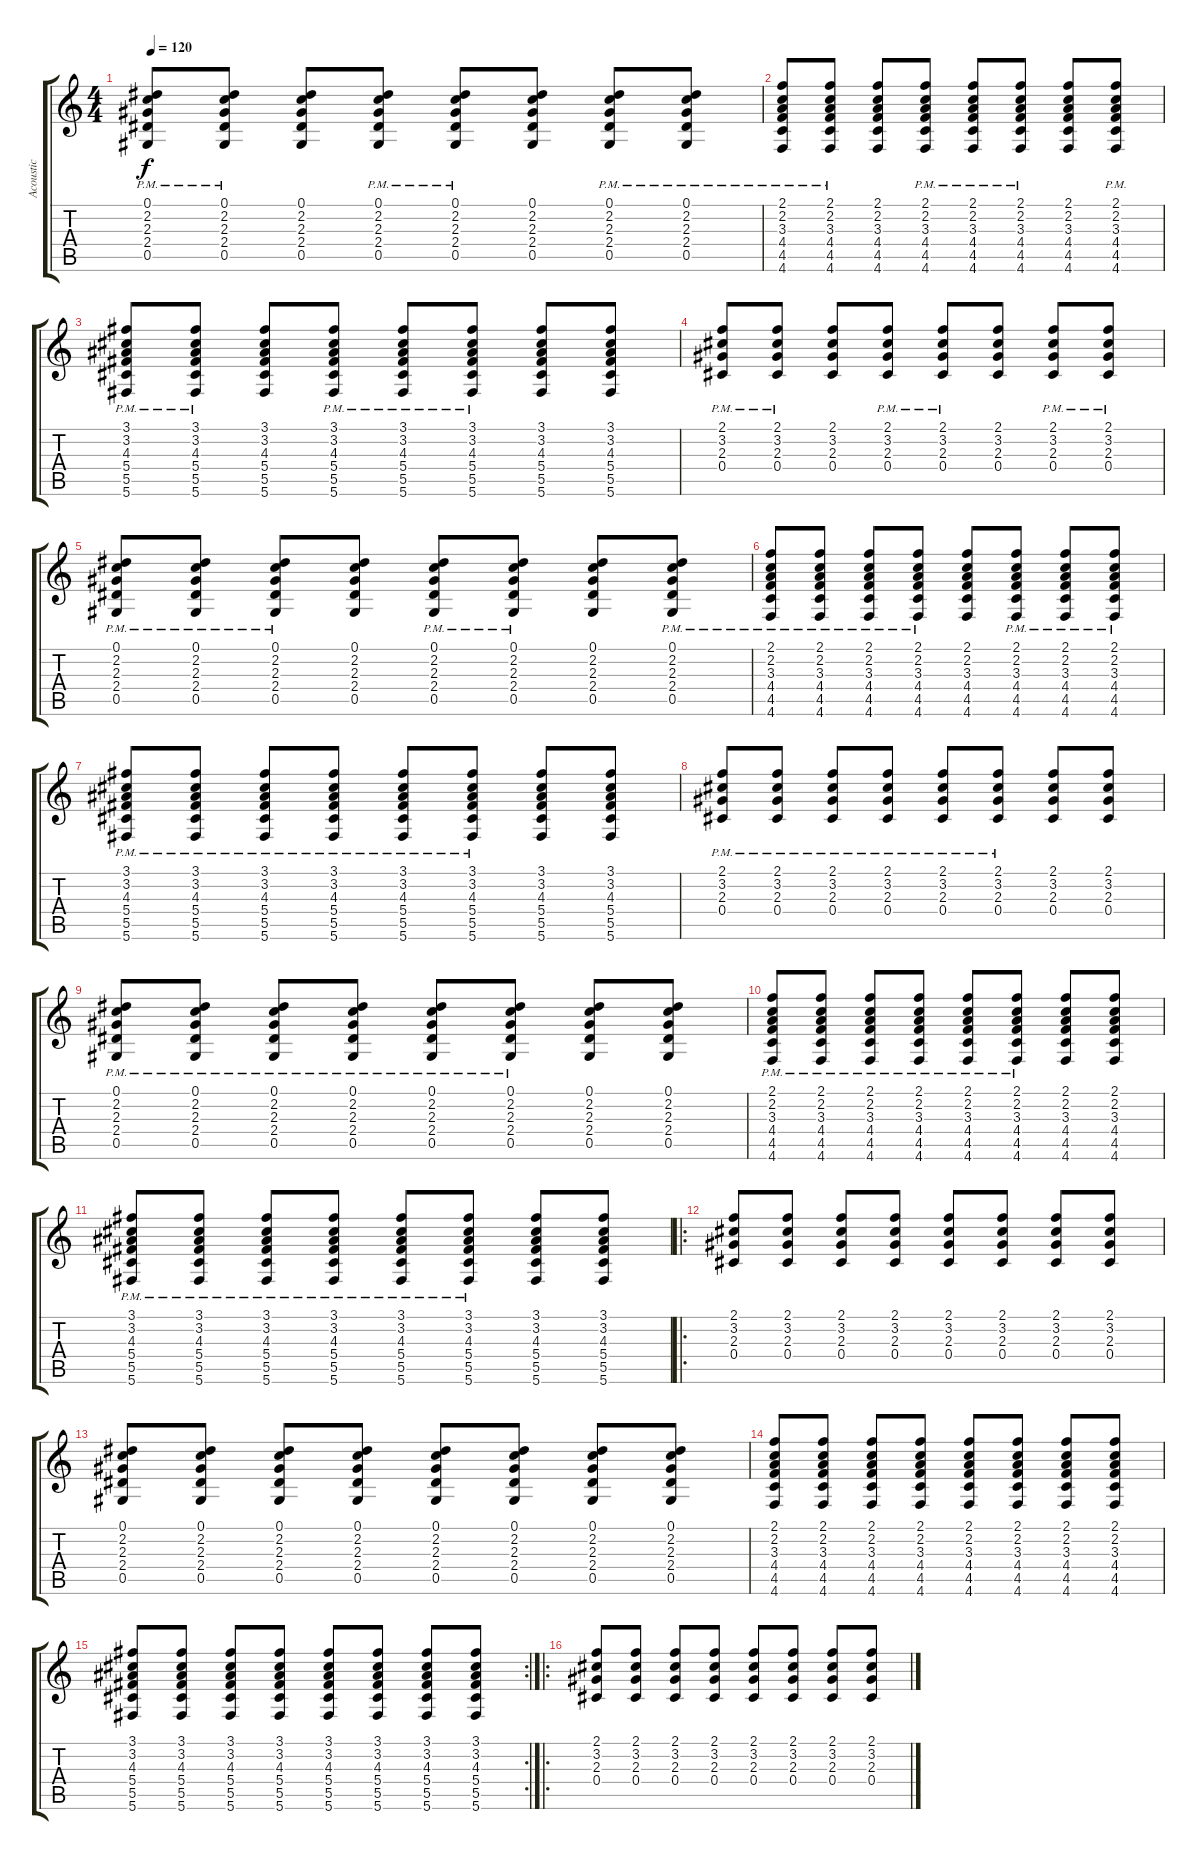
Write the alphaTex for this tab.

\track ("Acoustic" "Acoustic") {instrument acousticguitarsteel}
\staff {score tabs}
\tuning (Eb4 Bb3 Gb3 Db3 Ab2 Db2) {hide}
\ts (4 4)
\tempo 120
\clef g2
\ks c
(0.1{pm} 2.2{pm} 2.3{pm} 2.4{pm} 0.5{pm}).8{dy f} (0.1{pm} 2.2{pm} 2.3{pm} 2.4{pm} 0.5{pm}).8 (0.1 2.2 2.3 2.4 0.5).8 (0.1{pm} 2.2{pm} 2.3{pm} 2.4{pm} 0.5{pm}).8 (0.1{pm} 2.2{pm} 2.3 2.4{pm} 0.5{pm}).8 (0.1 2.2 2.3 2.4 0.5).8 (0.1{pm} 2.2{pm} 2.3 2.4{pm} 0.5{pm}).8 (0.1{pm} 2.2{pm} 2.3{pm} 2.4{pm} 0.5{pm}).8 |
(2.1{pm} 2.2{pm} 3.3{pm} 4.4{pm} 4.5{pm} 4.6{pm}).8 (2.1{pm} 2.2{pm} 3.3{pm} 4.4{pm} 4.5{pm} 4.6{pm}).8 (2.1 2.2 3.3 4.4 4.5 4.6).8 (2.1{pm} 2.2{pm} 3.3{pm} 4.4{pm} 4.5{pm} 4.6{pm}).8 (2.1{pm} 2.2{pm} 3.3 4.4{pm} 4.5{pm} 4.6{pm}).8 (2.1{pm} 2.2{pm} 3.3{pm} 4.4{pm} 4.5{pm} 4.6{pm}).8 (2.1 2.2 3.3 4.4 4.5 4.6).8 (2.1{pm} 2.2{pm} 3.3 4.4{pm} 4.5{pm} 4.6{pm}).8 |
(3.1{pm} 3.2{pm} 4.3{pm} 5.4{pm} 5.5{pm} 5.6{pm}).8 (3.1{pm} 3.2{pm} 4.3{pm} 5.4{pm} 5.5{pm} 5.6{pm}).8 (3.1 3.2 4.3 5.4 5.5 5.6).8 (3.1{pm} 3.2{pm} 4.3 5.4{pm} 5.5{pm} 5.6{pm}).8 (3.1{pm} 3.2{pm} 4.3{pm} 5.4{pm} 5.5{pm} 5.6{pm}).8 (3.1{pm} 3.2{pm} 4.3{pm} 5.4{pm} 5.5{pm} 5.6{pm}).8 (3.1 3.2 4.3 5.4 5.5 5.6).8 (3.1 3.2 4.3 5.4 5.5 5.6).8 |
(2.1{pm} 3.2{pm} 2.3{pm} 0.4{pm}).8 (2.1{pm} 3.2{pm} 2.3{pm} 0.4{pm}).8 (2.1 3.2 2.3 0.4).8 (2.1{pm} 3.2 2.3{pm} 0.4{pm}).8 (2.1{pm} 3.2{pm} 2.3{pm} 0.4{pm}).8 (2.1 3.2 2.3 0.4).8 (2.1{pm} 3.2 2.3{pm} 0.4{pm}).8 (2.1{pm} 3.2{pm} 2.3{pm} 0.4{pm}).8 |
(0.1{pm} 2.2{pm} 2.3{pm} 2.4{pm} 0.5{pm}).8 (0.1{pm} 2.2{pm} 2.3{pm} 2.4{pm} 0.5{pm}).8 (0.1{pm} 2.2{pm} 2.3{pm} 2.4{pm} 0.5{pm}).8 (0.1 2.2 2.3 2.4 0.5).8 (0.1{pm} 2.2{pm} 2.3 2.4{pm} 0.5{pm}).8 (0.1{pm} 2.2{pm} 2.3{pm} 2.4{pm} 0.5{pm}).8 (0.1 2.2 2.3 2.4 0.5).8 (0.1{pm} 2.2{pm} 2.3{pm} 2.4{pm} 0.5{pm}).8 |
(2.1{pm} 2.2{pm} 3.3{pm} 4.4{pm} 4.5{pm} 4.6{pm}).8 (2.1{pm} 2.2{pm} 3.3{pm} 4.4{pm} 4.5{pm} 4.6{pm}).8 (2.1{pm} 2.2{pm} 3.3{pm} 4.4{pm} 4.5{pm} 4.6{pm}).8 (2.1{pm} 2.2{pm} 3.3{pm} 4.4{pm} 4.5{pm} 4.6{pm}).8 (2.1 2.2 3.3 4.4 4.5 4.6).8 (2.1{pm} 2.2{pm} 3.3{pm} 4.4{pm} 4.5{pm} 4.6{pm}).8 (2.1{pm} 2.2{pm} 3.3{pm} 4.4{pm} 4.5{pm} 4.6{pm}).8 (2.1{pm} 2.2{pm} 3.3 4.4{pm} 4.5{pm} 4.6{pm}).8 |
(3.1{pm} 3.2{pm} 4.3{pm} 5.4{pm} 5.5{pm} 5.6{pm}).8 (3.1{pm} 3.2{pm} 4.3{pm} 5.4{pm} 5.5{pm} 5.6{pm}).8 (3.1{pm} 3.2{pm} 4.3{pm} 5.4{pm} 5.5{pm} 5.6{pm}).8 (3.1{pm} 3.2{pm} 4.3 5.4{pm} 5.5{pm} 5.6{pm}).8 (3.1{pm} 3.2{pm} 4.3{pm} 5.4{pm} 5.5{pm} 5.6{pm}).8 (3.1{pm} 3.2{pm} 4.3{pm} 5.4{pm} 5.5{pm} 5.6{pm}).8 (3.1 3.2 4.3 5.4 5.5 5.6).8 (3.1 3.2 4.3 5.4 5.5 5.6).8 |
(2.1{pm} 3.2{pm} 2.3{pm} 0.4{pm}).8 (2.1{pm} 3.2{pm} 2.3{pm} 0.4{pm}).8 (2.1{pm} 3.2{pm} 2.3{pm} 0.4{pm}).8 (2.1{pm} 3.2{pm} 2.3{pm} 0.4{pm}).8 (2.1{pm} 3.2{pm} 2.3{pm} 0.4{pm}).8 (2.1{pm} 3.2{pm} 2.3{pm} 0.4{pm}).8 (2.1 3.2 2.3 0.4).8 (2.1 3.2 2.3 0.4).8 |
(0.1{pm} 2.2{pm} 2.3{pm} 2.4{pm} 0.5{pm}).8 (0.1{pm} 2.2{pm} 2.3{pm} 2.4{pm} 0.5{pm}).8 (0.1{pm} 2.2{pm} 2.3{pm} 2.4{pm} 0.5{pm}).8 (0.1{pm} 2.2{pm} 2.3{pm} 2.4{pm} 0.5{pm}).8 (0.1{pm} 2.2{pm} 2.3{pm} 2.4{pm} 0.5{pm}).8 (0.1{pm} 2.2{pm} 2.3{pm} 2.4{pm} 0.5{pm}).8 (0.1 2.2 2.3 2.4 0.5).8 (0.1 2.2 2.3 2.4 0.5).8 |
(2.1{pm} 2.2{pm} 3.3{pm} 4.4{pm} 4.5{pm} 4.6{pm}).8 (2.1{pm} 2.2{pm} 3.3{pm} 4.4{pm} 4.5{pm} 4.6{pm}).8 (2.1{pm} 2.2{pm} 3.3{pm} 4.4{pm} 4.5{pm} 4.6{pm}).8 (2.1{pm} 2.2{pm} 3.3{pm} 4.4{pm} 4.5{pm} 4.6{pm}).8 (2.1{pm} 2.2{pm} 3.3{pm} 4.4{pm} 4.5{pm} 4.6{pm}).8 (2.1{pm} 2.2{pm} 3.3{pm} 4.4{pm} 4.5{pm} 4.6{pm}).8 (2.1 2.2 3.3 4.4 4.5 4.6).8 (2.1 2.2 3.3 4.4 4.5 4.6).8 |
(3.1{pm} 3.2{pm} 4.3{pm} 5.4{pm} 5.5{pm} 5.6{pm}).8 (3.1{pm} 3.2{pm} 4.3{pm} 5.4{pm} 5.5{pm} 5.6{pm}).8 (3.1{pm} 3.2{pm} 4.3{pm} 5.4{pm} 5.5{pm} 5.6{pm}).8 (3.1{pm} 3.2{pm} 4.3{pm} 5.4{pm} 5.5{pm} 5.6{pm}).8 (3.1{pm} 3.2{pm} 4.3{pm} 5.4{pm} 5.5{pm} 5.6{pm}).8 (3.1{pm} 3.2{pm} 4.3{pm} 5.4{pm} 5.5{pm} 5.6{pm}).8 (3.1 3.2 4.3 5.4 5.5 5.6).8 (3.1 3.2 4.3 5.4 5.5 5.6).8 |
\ro
(2.1 3.2 2.3 0.4).8 (2.1 3.2 2.3 0.4).8 (2.1 3.2 2.3 0.4).8 (2.1 3.2 2.3 0.4).8 (2.1 3.2 2.3 0.4).8 (2.1 3.2 2.3 0.4).8 (2.1 3.2 2.3 0.4).8 (2.1 3.2 2.3 0.4).8 |
(0.1 2.2 2.3 2.4 0.5).8 (0.1 2.2 2.3 2.4 0.5).8 (0.1 2.2 2.3 2.4 0.5).8 (0.1 2.2 2.3 2.4 0.5).8 (0.1 2.2 2.3 2.4 0.5).8 (0.1 2.2 2.3 2.4 0.5).8 (0.1 2.2 2.3 2.4 0.5).8 (0.1 2.2 2.3 2.4 0.5).8 |
(2.1 2.2 3.3 4.4 4.5 4.6).8 (2.1 2.2 3.3 4.4 4.5 4.6).8 (2.1 2.2 3.3 4.4 4.5 4.6).8 (2.1 2.2 3.3 4.4 4.5 4.6).8 (2.1 2.2 3.3 4.4 4.5 4.6).8 (2.1 2.2 3.3 4.4 4.5 4.6).8 (2.1 2.2 3.3 4.4 4.5 4.6).8 (2.1 2.2 3.3 4.4 4.5 4.6).8 |
\rc 2
(3.1 3.2 4.3 5.4 5.5 5.6).8 (3.1 3.2 4.3 5.4 5.5 5.6).8 (3.1 3.2 4.3 5.4 5.5 5.6).8 (3.1 3.2 4.3 5.4 5.5 5.6).8 (3.1 3.2 4.3 5.4 5.5 5.6).8 (3.1 3.2 4.3 5.4 5.5 5.6).8 (3.1 3.2 4.3 5.4 5.5 5.6).8 (3.1 3.2 4.3 5.4 5.5 5.6).8 |
\ro
(2.1 3.2 2.3 0.4).8 (2.1 3.2 2.3 0.4).8 (2.1 3.2 2.3 0.4).8 (2.1 3.2 2.3 0.4).8 (2.1 3.2 2.3 0.4).8 (2.1 3.2 2.3 0.4).8 (2.1 3.2 2.3 0.4).8 (2.1 3.2 2.3 0.4).8
